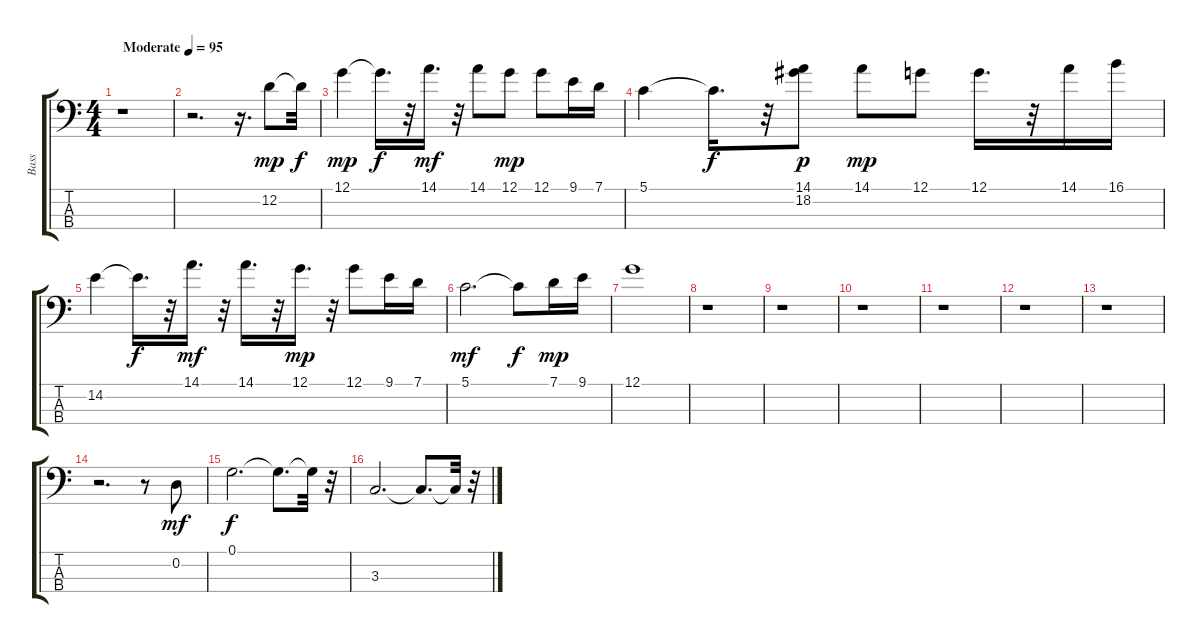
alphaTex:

\track ("Bass" "Bass") {instrument electricbassfinger}
\staff {score tabs}
\tuning (G2 D2 A1 E1) {hide}
\ts (4 4)
\tempo (95 "Moderate")
\clef f4
\ks c
r.1{dy mp instrument electricbassfinger} |
r.2{d} r.16{d} 12.2.8 12.2{t}.32{dy f} |
12.1.4{dy mp} 12.1{t}.16{d dy f} r.32 14.1.16{d dy mf} r.32 14.1.8 12.1.8{dy mp} 12.1.8 9.1.16 7.1.16 |
5.1.4 5.1{t}.16{d dy f} r.32 (14.1 18.2).8{dy p} 14.1.8{dy mp} 12.1.8 12.1.16{d} r.32 14.1.16 16.1.16 |
14.2.4 14.2{t}.16{d dy f} r.32 14.1.16{d dy mf} r.32 14.1.16{d} r.32 12.1.16{d dy mp} r.32 12.1.8 9.1.16 7.1.16 |
5.1.2{d dy mf} 5.1{t}.8{dy f} 7.1.16{dy mp} 9.1.16 |
12.1.1 |
r.1 |
r.1 |
r.1 |
r.1 |
r.1 |
r.1 |
r.2{d} r.8 0.2.8{dy mf} |
0.1.2{d dy f} 0.1{t}.8{d} 0.1{t}.32 r.32 |
3.3.2{d} 3.3{t}.8{d} 3.3{t}.32 r.32
